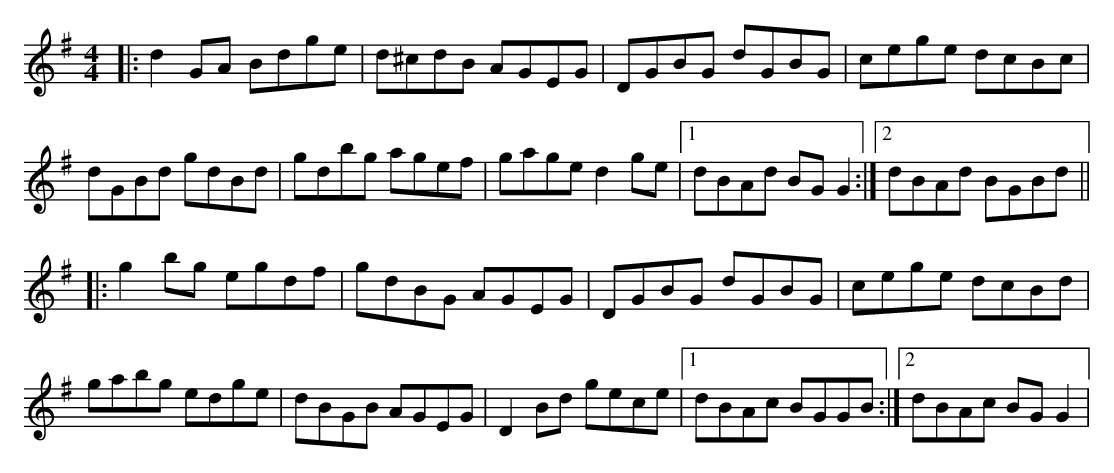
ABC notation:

X:1
M:4/4
K:G
|:d2 GA Bdge|d^cdB AGEG|DGBG dGBG|cege dcBc|
dGBd gdBd|gdbg agef|gage d2 ge|1 dBAd BG G2:|2 dBAd BGBd||
|:g2bg egdf|gdBG AGEG|DGBG dGBG|cege dcBd|
gabg edge|dBGB AGEG|D2 Bd gece|1 dBAc BGGB:|2 dBAc BG G2|
